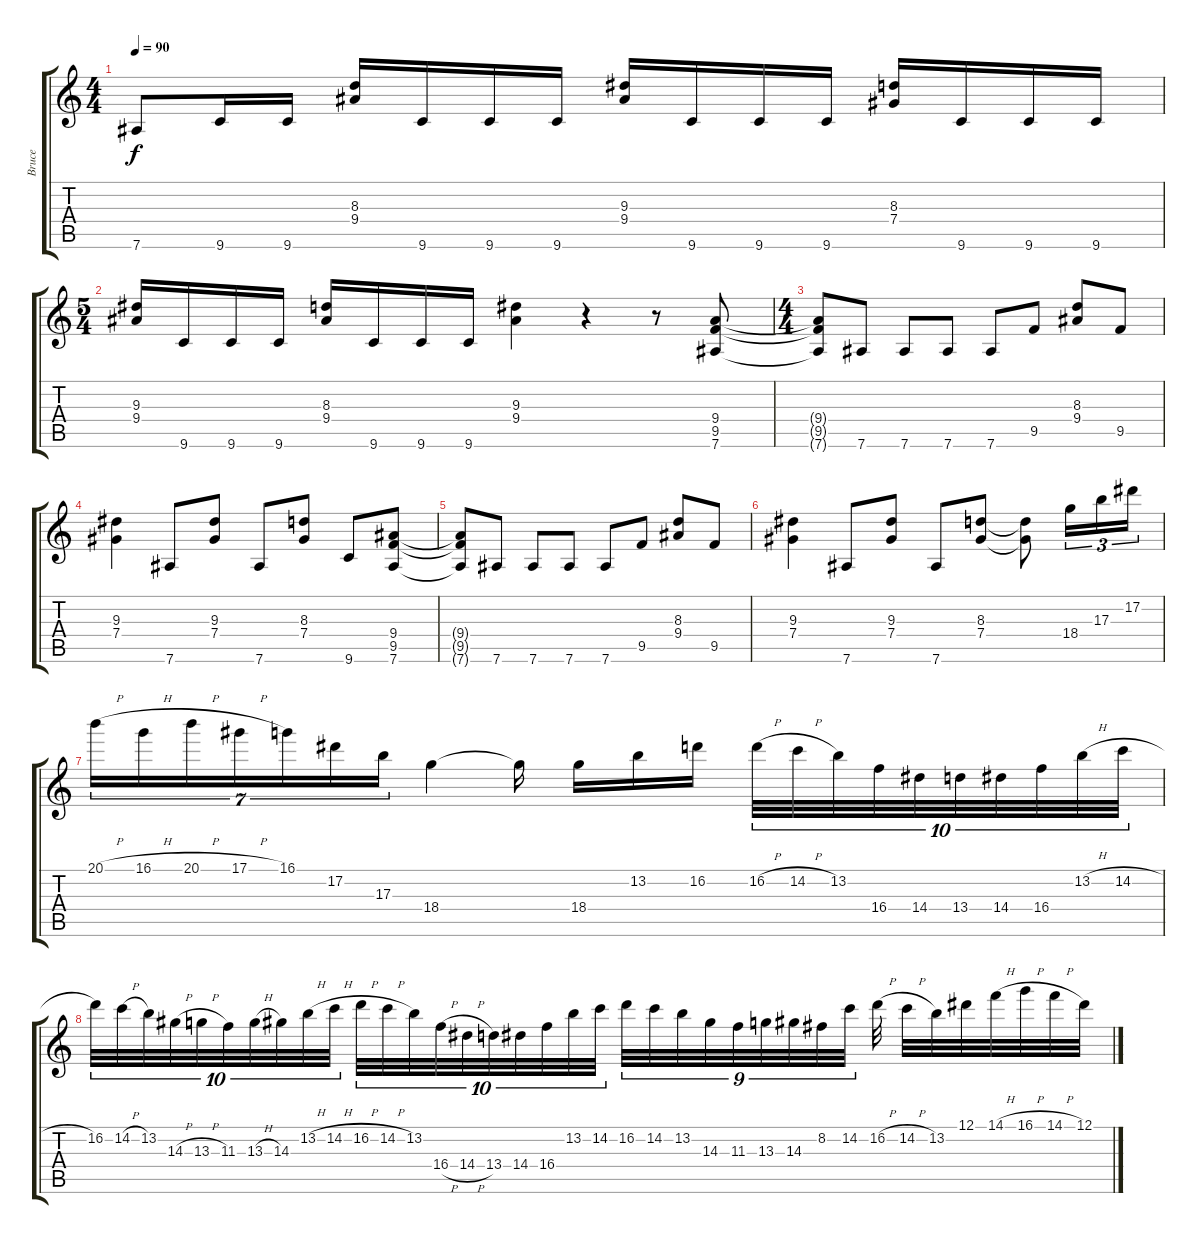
\track ("Bruce" "Bruce") {instrument distortionguitar}
\staff {score tabs}
\tuning (Eb4 Bb3 Gb3 Db3 Ab2 Eb2) {hide}
\ts (4 4)
\tempo 90
\clef g2
\ks c
7.6{t}.8{dy f} 9.6.16 9.6.16 (8.3 9.4).16 9.6.16 9.6.16 9.6.16 (9.3 9.4).16 9.6.16 9.6.16 9.6.16 (8.3 7.4).16 9.6.16 9.6.16 9.6.16 |
\ts (5 4)
(9.3 9.4).16 9.6.16 9.6.16 9.6.16 (8.3 9.4).16 9.6.16 9.6.16 9.6.16 (9.3 9.4).4 r.4 r.8 (9.4 9.5 7.6).8 |
\ts (4 4)
(9.4{t} 9.5{t} 7.6{t}).8 7.6.8 7.6.8 7.6.8 7.6.8 9.5.8 (8.3 9.4).8 9.5.8 |
(9.3 7.4).4 7.6.8 (9.3 7.4).8 7.6.8 (8.3 7.4).8 9.6.8 (9.4 9.5 7.6).8 |
(9.4{t} 9.5{t} 7.6{t}).8 7.6.8 7.6.8 7.6.8 7.6.8 9.5.8 (8.3 9.4).8 9.5.8 |
(9.3 7.4).4 7.6.8 (9.3 7.4).8 7.6.8 (8.3 7.4).8 (8.3{t} 7.4{t}).8 18.4.16{tu (3 2)} 17.3.16{tu (3 2)} 17.2.16{tu (3 2)} |
20.1{h}.16{tu (7 4)} 16.1{h}.16{tu (7 4)} 20.1{h}.16{tu (7 4)} 17.1{h}.16{tu (7 4)} 16.1.16{tu (7 4)} 17.2.16{tu (7 4)} 17.3.16{tu (7 4)} 18.4.4 18.4{t}.16 18.4.16 13.2.16 16.2.16 16.2{h}.32{tu (10 8)} 14.2{h}.32{tu (10 8)} 13.2.32{tu (10 8)} 16.4.32{tu (10 8)} 14.4.32{tu (10 8)} 13.4.32{tu (10 8)} 14.4.32{tu (10 8)} 16.4.32{tu (10 8)} 13.2{h}.32{tu (10 8)} 14.2{h}.32{tu (10 8)} |
16.2.32{tu (10 8)} 14.2{h}.32{tu (10 8)} 13.2.32{tu (10 8)} 14.3{h}.32{tu (10 8)} 13.3{h}.32{tu (10 8)} 11.3.32{tu (10 8)} 13.3{h}.32{tu (10 8)} 14.3.32{tu (10 8)} 13.2{h}.32{tu (10 8)} 14.2{h}.32{tu (10 8)} 16.2{h}.32{tu (10 8)} 14.2{h}.32{tu (10 8)} 13.2.32{tu (10 8)} 16.4{h}.32{tu (10 8)} 14.4{h}.32{tu (10 8)} 13.4.32{tu (10 8)} 14.4.32{tu (10 8)} 16.4.32{tu (10 8)} 13.2.32{tu (10 8)} 14.2.32{tu (10 8)} 16.2.32{tu (9 8)} 14.2.32{tu (9 8)} 13.2.32{tu (9 8)} 14.3.32{tu (9 8)} 11.3.32{tu (9 8)} 13.3.32{tu (9 8)} 14.3.32{tu (9 8)} 8.2.32{tu (9 8)} 14.2.32{tu (9 8)} 16.2{h}.32 14.2{h}.32 13.2.32 12.1.32 14.1{h}.32 16.1{h}.32 14.1{h}.32 12.1.32
